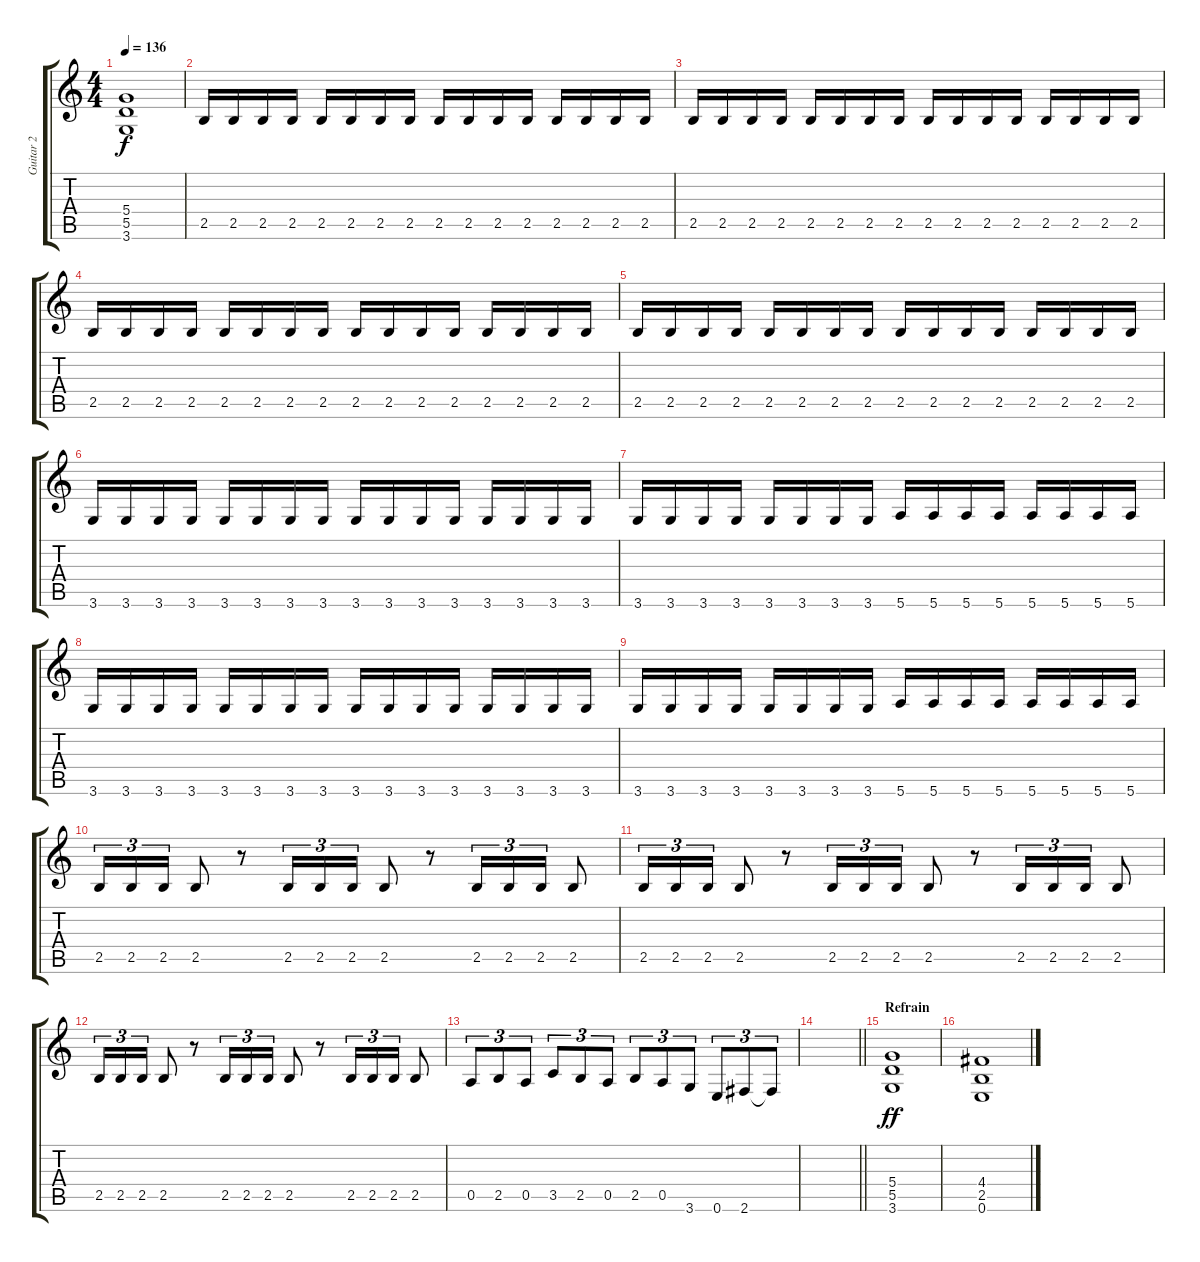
\track ("Guitar 2" "Guitar 2") {instrument distortionguitar}
\staff {score tabs}
\tuning (E4 B3 G3 D3 A2 E2) {hide}
\ts (4 4)
\tempo 136
\clef g2
\ks c
(5.4 5.5 3.6).1{dy f} |
2.5.16 2.5.16 2.5.16 2.5.16 2.5.16 2.5.16 2.5.16 2.5.16 2.5.16 2.5.16 2.5.16 2.5.16 2.5.16 2.5.16 2.5.16 2.5.16 |
2.5.16 2.5.16 2.5.16 2.5.16 2.5.16 2.5.16 2.5.16 2.5.16 2.5.16 2.5.16 2.5.16 2.5.16 2.5.16 2.5.16 2.5.16 2.5.16 |
2.5.16 2.5.16 2.5.16 2.5.16 2.5.16 2.5.16 2.5.16 2.5.16 2.5.16 2.5.16 2.5.16 2.5.16 2.5.16 2.5.16 2.5.16 2.5.16 |
2.5.16 2.5.16 2.5.16 2.5.16 2.5.16 2.5.16 2.5.16 2.5.16 2.5.16 2.5.16 2.5.16 2.5.16 2.5.16 2.5.16 2.5.16 2.5.16 |
3.6.16 3.6.16 3.6.16 3.6.16 3.6.16 3.6.16 3.6.16 3.6.16 3.6.16 3.6.16 3.6.16 3.6.16 3.6.16 3.6.16 3.6.16 3.6.16 |
3.6.16 3.6.16 3.6.16 3.6.16 3.6.16 3.6.16 3.6.16 3.6.16 5.6.16 5.6.16 5.6.16 5.6.16 5.6.16 5.6.16 5.6.16 5.6.16 |
3.6.16 3.6.16 3.6.16 3.6.16 3.6.16 3.6.16 3.6.16 3.6.16 3.6.16 3.6.16 3.6.16 3.6.16 3.6.16 3.6.16 3.6.16 3.6.16 |
3.6.16 3.6.16 3.6.16 3.6.16 3.6.16 3.6.16 3.6.16 3.6.16 5.6.16 5.6.16 5.6.16 5.6.16 5.6.16 5.6.16 5.6.16 5.6.16 |
2.5.16{tu (3 2)} 2.5.16{tu (3 2)} 2.5.16{tu (3 2)} 2.5.8 r.8 2.5.16{tu (3 2)} 2.5.16{tu (3 2)} 2.5.16{tu (3 2)} 2.5.8 r.8 2.5.16{tu (3 2)} 2.5.16{tu (3 2)} 2.5.16{tu (3 2)} 2.5.8 |
2.5.16{tu (3 2)} 2.5.16{tu (3 2)} 2.5.16{tu (3 2)} 2.5.8 r.8 2.5.16{tu (3 2)} 2.5.16{tu (3 2)} 2.5.16{tu (3 2)} 2.5.8 r.8 2.5.16{tu (3 2)} 2.5.16{tu (3 2)} 2.5.16{tu (3 2)} 2.5.8 |
2.5.16{tu (3 2)} 2.5.16{tu (3 2)} 2.5.16{tu (3 2)} 2.5.8 r.8 2.5.16{tu (3 2)} 2.5.16{tu (3 2)} 2.5.16{tu (3 2)} 2.5.8 r.8 2.5.16{tu (3 2)} 2.5.16{tu (3 2)} 2.5.16{tu (3 2)} 2.5.8 |
0.5.8{tu (3 2)} 2.5.8{tu (3 2)} 0.5.8{tu (3 2)} 3.5.8{tu (3 2)} 2.5.8{tu (3 2)} 0.5.8{tu (3 2)} 2.5.8{tu (3 2)} 0.5.8{tu (3 2)} 3.6.8{tu (3 2)} 0.6.8{tu (3 2)} 2.6.8{tu (3 2)} 2.6{t}.8{tu (3 2)} |
\barLineRight lightlight
|
\section ("" "Refrain")
(5.4 5.5 3.6).1{dy ff} |
(4.4 2.5 0.6).1
